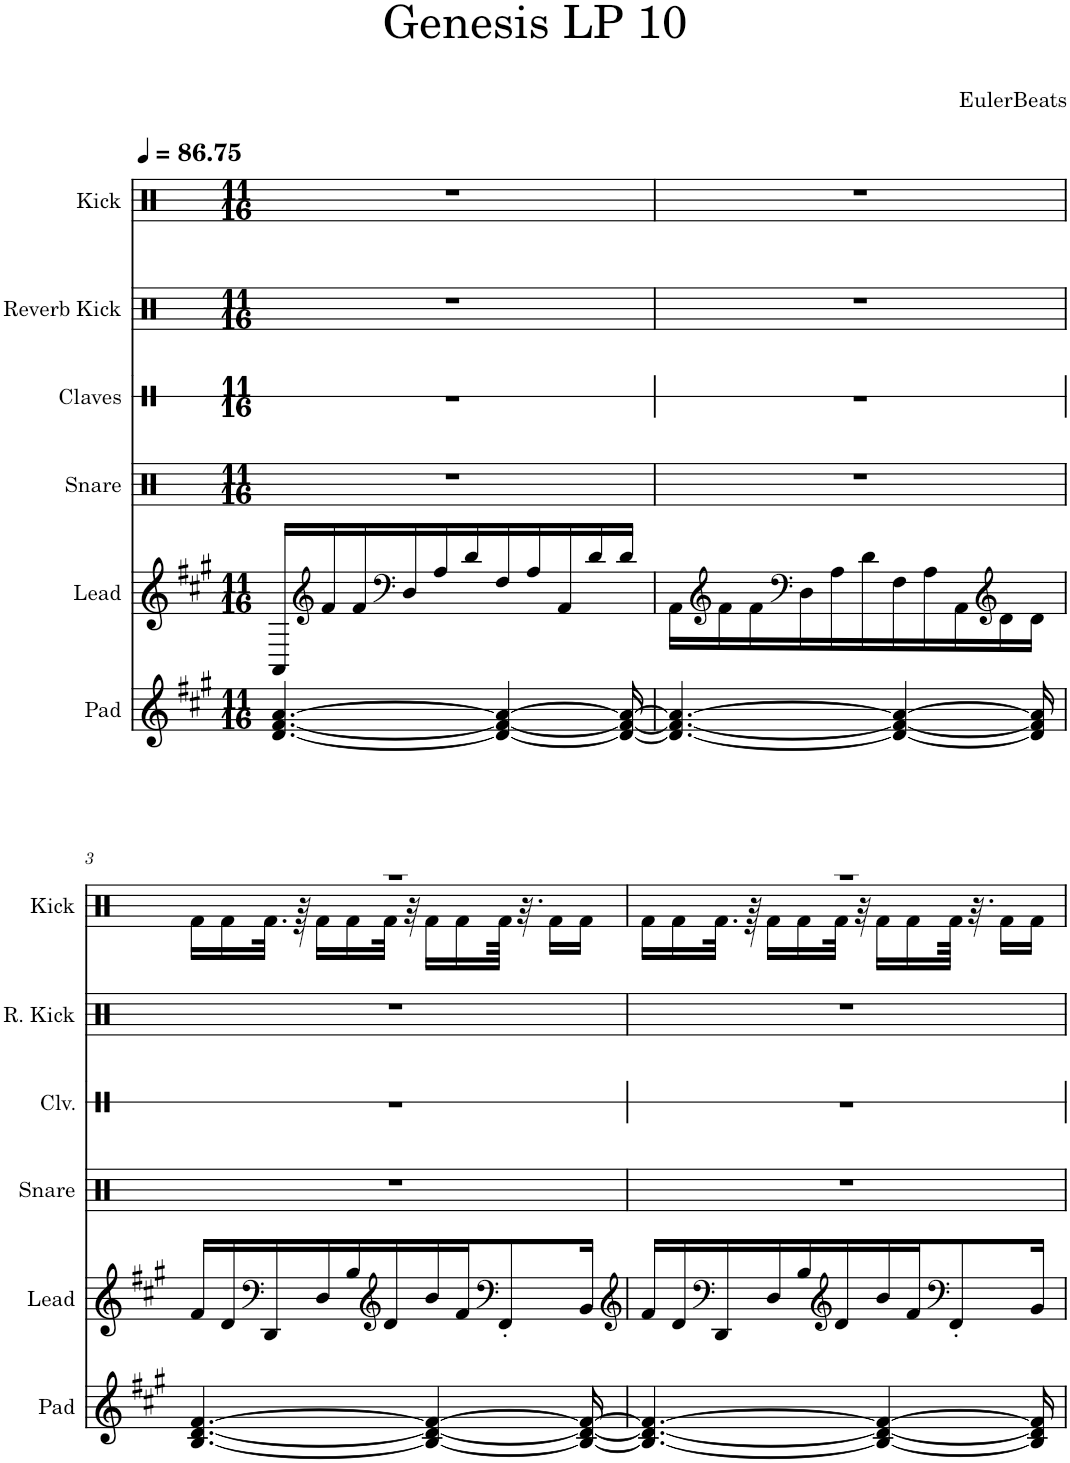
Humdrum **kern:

**kern	**kern	**kern	**kern	**kern	**kern
*part6	*part5	*part4	*part3	*part2	*part1
*staff6	*staff5	*staff4	*staff3	*staff2	*staff1
*I"Pad	*I"Lead	*I"Snare	*I"Claves	*I"Reverb Kick	*I"Kick
*I'Pad	*I'Lead	*I'Snare	*I'Clv.	*I'R. Kick	*I'Kick
*	*	*	*stria1	*	*
*clefG2	*clefG2	*clefX	*clefX	*clefX	*clefX
*k[f#c#g#]	*k[f#c#g#]	*k[f#c#g#]	*k[f#c#g#]	*k[f#c#g#]	*k[f#c#g#]
*M11/16	*M11/16	*M11/16	*M11/16	*M11/16	*M11/16
*MM87	*MM87	*MM87	*MM87	*MM87	*MM87
=1	=1	=1	=1	=1	=1
[4.d/ [4.f#/ [4.a/	16AA/LL	16%11r	16%11r	16%11r	16%11r
*	*clefG2	*	*	*	*
.	16f#/	.	.	.	.
.	16f#/	.	.	.	.
*	*clefF4	*	*	*	*
.	16D/	.	.	.	.
.	16A/	.	.	.	.
.	16d/	.	.	.	.
4d/_ 4f#/_ 4a/_	16F#/	.	.	.	.
.	16A/	.	.	.	.
.	16AA/	.	.	.	.
.	16d/	.	.	.	.
16d/_ 16f#/_ 16a/_	16d/JJ	.	.	.	.
=2	=2	=2	=2	=2	=2
4.d/_ 4.f#/_ 4.a/_	16AA\LL	16%11r	16%11r	16%11r	16%11r
*	*clefG2	*	*	*	*
.	16f#\	.	.	.	.
.	16f#\	.	.	.	.
*	*clefF4	*	*	*	*
.	16D\	.	.	.	.
.	16A\	.	.	.	.
.	16d\	.	.	.	.
4d/_ 4f#/_ 4a/_	16F#\	.	.	.	.
.	16A\	.	.	.	.
.	16AA\	.	.	.	.
*	*clefG2	*	*	*	*
.	16d\	.	.	.	.
16d/] 16f#/] 16a/]	16d\JJ	.	.	.	.
!!LO:LB:g=z
=3	=3	=3	=3	=3	=3
*	*	*	*	*	*^
[4.B/ [4.d/ [4.f#/	16f#/LL	16%11r	16%11r	16%11r	16%11r	16Rf\LL
.	16d/	.	.	.	.	16Rf\
*	*clefF4	*	*	*	*	*
.	16DD/	.	.	.	.	32.Rf\JJk
.	.	.	.	.	.	64r
.	16D/	.	.	.	.	16Rf\LL
.	16B/	.	.	.	.	16Rf\
*	*clefG2	*	*	*	*	*
.	16d/	.	.	.	.	32Rf\JJk
.	.	.	.	.	.	32r
4B/_ 4d/_ 4f#/_	16b/	.	.	.	.	16Rf\LL
.	16f#/J	.	.	.	.	16Rf\
*	*clefF4	*	*	*	*	*
.	8FF#'/	.	.	.	.	64Rf\JJkk
.	.	.	.	.	.	32.r
.	.	.	.	.	.	16Rf\LL
16B/_ 16d/_ 16f#/_	16BB/Jk	.	.	.	.	16Rf\JJ
=4	=4	=4	=4	=4	=4	=4
*	*clefG2	*	*	*	*	*
4.B/_ 4.d/_ 4.f#/_	16f#/LL	16%11r	16%11r	16%11r	16%11r	16Rf\LL
.	16d/	.	.	.	.	16Rf\
*	*clefF4	*	*	*	*	*
.	16DD/	.	.	.	.	32.Rf\JJk
.	.	.	.	.	.	64r
.	16D/	.	.	.	.	16Rf\LL
.	16B/	.	.	.	.	16Rf\
*	*clefG2	*	*	*	*	*
.	16d/	.	.	.	.	32Rf\JJk
.	.	.	.	.	.	32r
4B/_ 4d/_ 4f#/_	16b/	.	.	.	.	16Rf\LL
.	16f#/J	.	.	.	.	16Rf\
*	*clefF4	*	*	*	*	*
.	8FF#'/	.	.	.	.	64Rf\JJkk
.	.	.	.	.	.	32.r
.	.	.	.	.	.	16Rf\LL
16B/] 16d/] 16f#/]	16BB/Jk	.	.	.	.	16Rf\JJ
*	*	*	*	*	*v	*v
=	=	=	=	=	=
*-	*-	*-	*-	*-	*-
